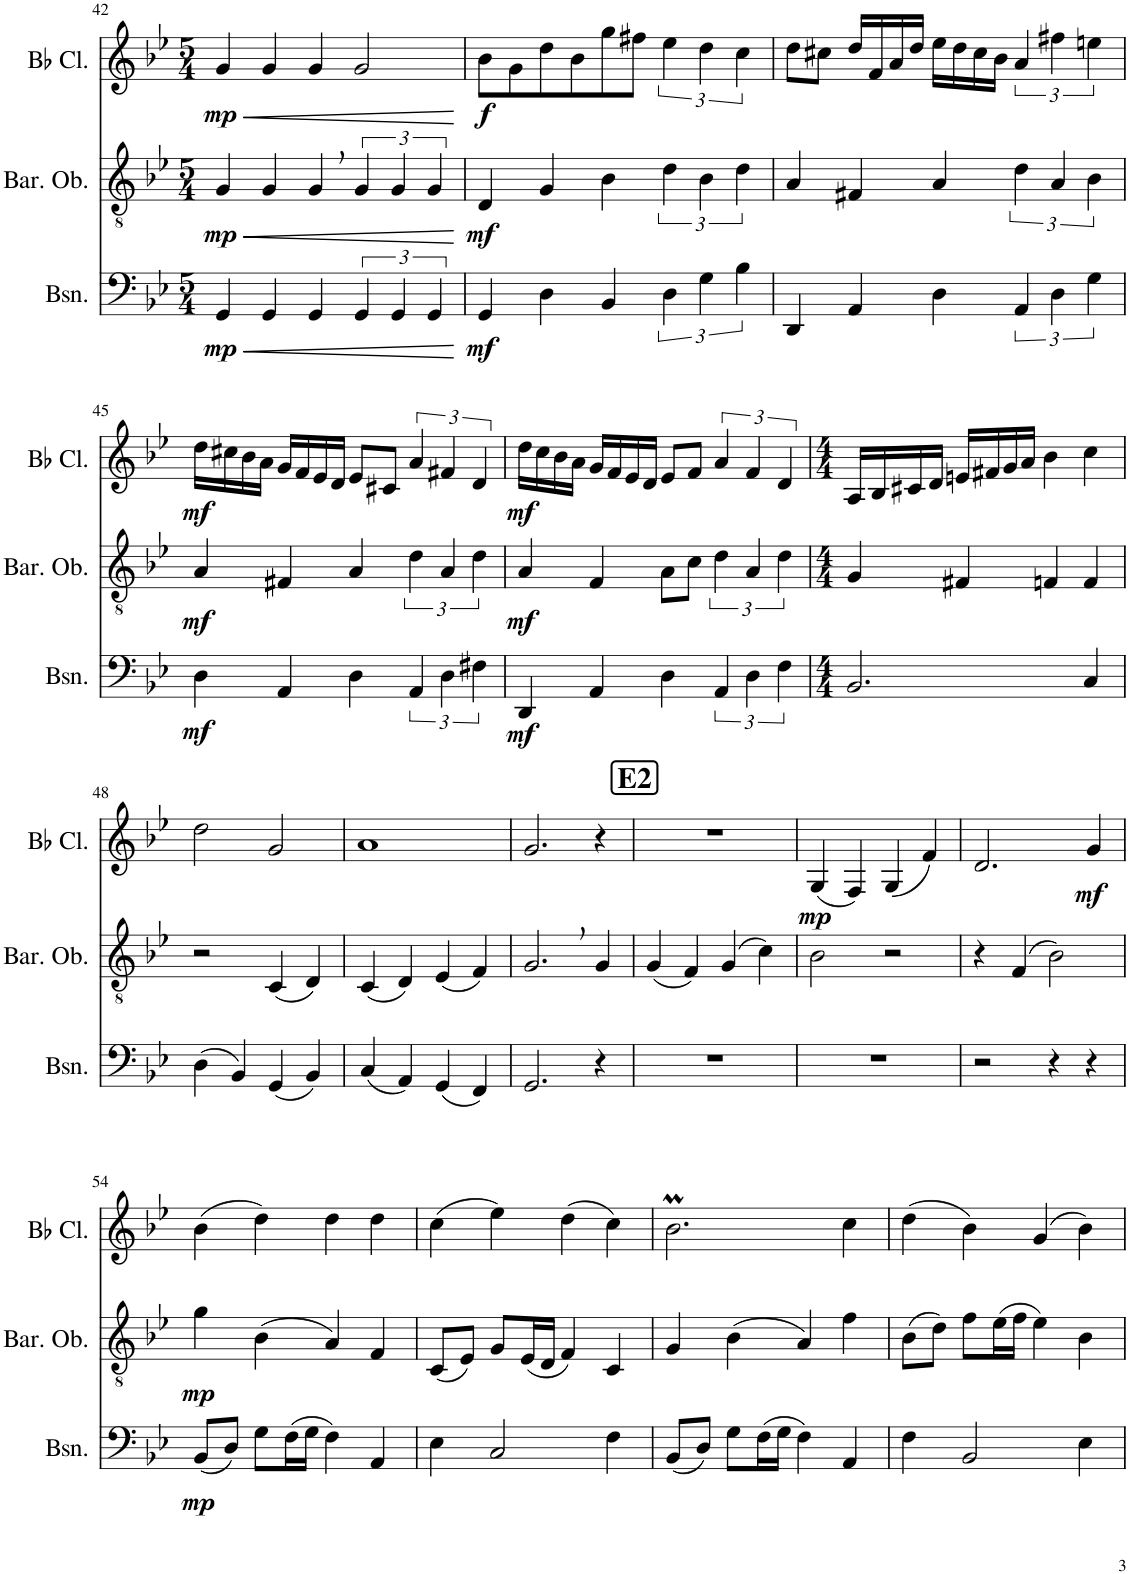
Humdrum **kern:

**kern	**dynam	**kern	**dynam	**kern	**dynam
*part3	*part3	*part2	*part2	*part1	*part1
*staff3	*staff3	*staff2	*staff2	*staff1	*staff1
*I"Bassoon	*	*I"Baritone Oboe	*	*I"Bb Clarinet	*
*I'Bsn.	*	*I'Bar. Ob.	*	*I'Bb Cl.	*
!!LO:PB:g=z
*clefF4	*	*clefGv2	*	*clefG2	*
*	*	*	*	*ITrd1c2	*
*k[b-e-]	*	*k[b-e-]	*	*k[b-e-]	*
*M5/4	*	*M5/4	*	*M5/4	*
=42	=42	=42	=42	=42	=42
!	!LO:HP:b	!	!LO:HP:b	!	!LO:HP:b
!	!LO:DY:n=1:b	!	!LO:DY:n=1:b	!	!LO:DY:n=1:b
4GG/	< mp	4G/	< mp	4g/	< mp
4GG/	.	4G/	.	4g/	.
4GG/	.	4G,/	.	4g/	.
6GG/	.	6G/	.	2g/	.
6GG/	.	6G/	.	.	.
6GG/	.	6G/	.	.	.
.	[	.	[	.	[
=43	=43	=43	=43	=43	=43
!	!LO:DY:b	!	!LO:DY:b	!	!LO:DY:b
4GG/	mf	4D/	mf	8b-\L	f
.	.	.	.	8g\	.
4D\	.	4G/	.	8dd\	.
.	.	.	.	8b-\	.
4BB-/	.	4B-\	.	8gg\	.
.	.	.	.	8ff#X\J	.
6D\	.	6d\	.	6ee-\	.
6G\	.	6B-\	.	6dd\	.
6B-\	.	6d\	.	6cc\	.
=44	=44	=44	=44	=44	=44
4DD/	.	4A/	.	8dd\L	.
.	.	.	.	8cc#X\J	.
4AA/	.	4F#X/	.	16dd/LL	.
.	.	.	.	16f/	.
.	.	.	.	16a/	.
.	.	.	.	16dd/JJ	.
4D\	.	4A/	.	16ee-\LL	.
.	.	.	.	16dd\	.
.	.	.	.	16cc#\	.
.	.	.	.	16b-\JJ	.
6AA/	.	6d\	.	6a/	.
6D\	.	6A/	.	6ff#X\	.
6G\	.	6B-\	.	6een\	.
!!LO:LB:g=z
=45	=45	=45	=45	=45	=45
!	!LO:DY:b	!	!LO:DY:b	!	!LO:DY:b
4D\	mf	4A/	mf	16dd\LL	mf
.	.	.	.	16cc#X\	.
.	.	.	.	16b-\	.
.	.	.	.	16a\JJ	.
4AA/	.	4F#X/	.	16g/LL	.
.	.	.	.	16f/	.
.	.	.	.	16e-/	.
.	.	.	.	16d/JJ	.
4D\	.	4A/	.	8e-/L	.
.	.	.	.	8c#X/J	.
6AA/	.	6d\	.	6a/	.
6D\	.	6A/	.	6f#X/	.
6F#X\	.	6d\	.	6d/	.
=46	=46	=46	=46	=46	=46
!	!LO:DY:b	!	!LO:DY:b	!	!LO:DY:b
4DD/	mf	4A/	mf	16dd\LL	mf
.	.	.	.	16cc\	.
.	.	.	.	16b-\	.
.	.	.	.	16a\JJ	.
4AA/	.	4F/	.	16g/LL	.
.	.	.	.	16f/	.
.	.	.	.	16e-/	.
.	.	.	.	16d/JJ	.
4D\	.	8A\L	.	8e-/L	.
.	.	8c\J	.	8f/J	.
6AA/	.	6d\	.	6a/	.
6D\	.	6A/	.	6f/	.
6F\	.	6d\	.	6d/	.
=47	=47	=47	=47	=47	=47
*M4/4	*	*M4/4	*	*M4/4	*
2.BB-/	.	4G/	.	16A/LL	.
.	.	.	.	16B-/	.
.	.	.	.	16c#X/	.
.	.	.	.	16d/JJ	.
.	.	4F#X/	.	16en/LL	.
.	.	.	.	16f#X/	.
.	.	.	.	16g/	.
.	.	.	.	16a/JJ	.
.	.	4Fn/	.	4b-\	.
4C/	.	4F/	.	4cc\	.
!!LO:LB:g=z
=48	=48	=48	=48	=48	=48
(4D\	.	2r	.	2dd\	.
4BB-/)	.	.	.	.	.
(4GG/	.	(4C/	.	2g/	.
4BB-/)	.	4D/)	.	.	.
=49	=49	=49	=49	=49	=49
(4C/	.	(4C/	.	1a	.
4AA/)	.	4D/)	.	.	.
(4GG/	.	(4E-/	.	.	.
4FF/)	.	4F/)	.	.	.
=50	=50	=50	=50	=50	=50
2.GG/	.	2.G,/	.	2.g/	.
4r	.	4G/	.	4r	.
!!LO:REH:place=s1:a:B:cj:fs=14:t=E2
=51	=51	=51	=51	=51	=51
1r	.	(4G/	.	1r	.
.	.	4F/)	.	.	.
.	.	(4G/	.	.	.
.	.	4c\)	.	.	.
=52	=52	=52	=52	=52	=52
!	!	!	!	!	!LO:DY:b
1r	.	2B-\	.	(4G/	mp
.	.	.	.	4F/)	.
.	.	2r	.	(4G/	.
.	.	.	.	4f/)	.
=53	=53	=53	=53	=53	=53
2r	.	4r	.	2.d/	.
.	.	(4F/	.	.	.
4r	.	2B-\)	.	.	.
!	!	!	!	!	!LO:DY:b
4r	.	.	.	4g/	mf
!!LO:LB:g=z
=54	=54	=54	=54	=54	=54
!	!LO:DY:b	!	!LO:DY:b	!	!
(8BB-/L	mp	4g\	mp	(4b-\	.
8D/J)	.	.	.	.	.
8G\L	.	(4B-\	.	4dd\)	.
(16F\L	.	.	.	.	.
16G\JJ	.	.	.	.	.
4F\)	.	4A/)	.	4dd\	.
4AA/	.	4F/	.	4dd\	.
=55	=55	=55	=55	=55	=55
4E-\	.	(8C/L	.	(4cc\	.
.	.	8E-/J)	.	.	.
2C/	.	8G/L	.	4ee-\)	.
.	.	(16E-/L	.	.	.
.	.	16D/JJ	.	.	.
.	.	4F/)	.	(4dd\	.
4F\	.	4C/	.	4cc\)	.
=56	=56	=56	=56	=56	=56
(8BB-/L	.	4G/	.	2.b-M\	.
8D/J)	.	.	.	.	.
8G\L	.	(4B-\	.	.	.
(16F\L	.	.	.	.	.
16G\JJ	.	.	.	.	.
4F\)	.	4A/)	.	.	.
4AA/	.	4f\	.	4cc\	.
=57	=57	=57	=57	=57	=57
4F\	.	(8B-\L	.	(4dd\	.
.	.	8d\J)	.	.	.
2BB-/	.	8f\L	.	4b-\)	.
.	.	(16e-\L	.	.	.
.	.	16f\JJ	.	.	.
.	.	4e-\)	.	(4g/	.
4E-\	.	4B-\	.	4b-\)	.
=	=	=	=	=	=
*-	*-	*-	*-	*-	*-
